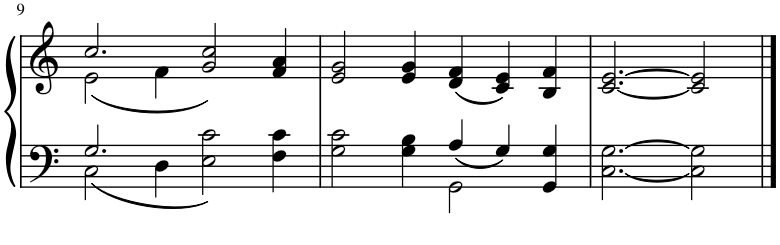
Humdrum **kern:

**kern	**kern
*part1	*part1
*staff2	*staff1
*I"Piano	*
*I'Pno.	*
!!LO:PB:g=z
*clefF4	*clefG2
*k[]	*k[]
*M3/2	*M3/2
=9	=9
*^	*^
2.G/	2C\	2.cc/	(2e\
.	4D\	.	4f\
2E\ 2c\	4ryy	2g/ 2cc/	4ryy)
.	2ryy	.	2ryy
4F\ 4c\	.	4f/ 4a/	.
*	*	*v	*v
=10	=10	=10
2G\ 2c\	2.ryy	2e/ 2g/
4G\ 4B\	.	4e/ 4g/
2GG\	4A/	(4d/ 4f/
.	4G/	4c/ 4e/)
4GG/ 4G/	4ryy	4B/ 4f/
*v	*v	*
=11	=11
[2.C\ [2.G\	[2.c/ [2.e/
2C\] 2G\]	2c/] 2e/]
==	==
*-	*-
